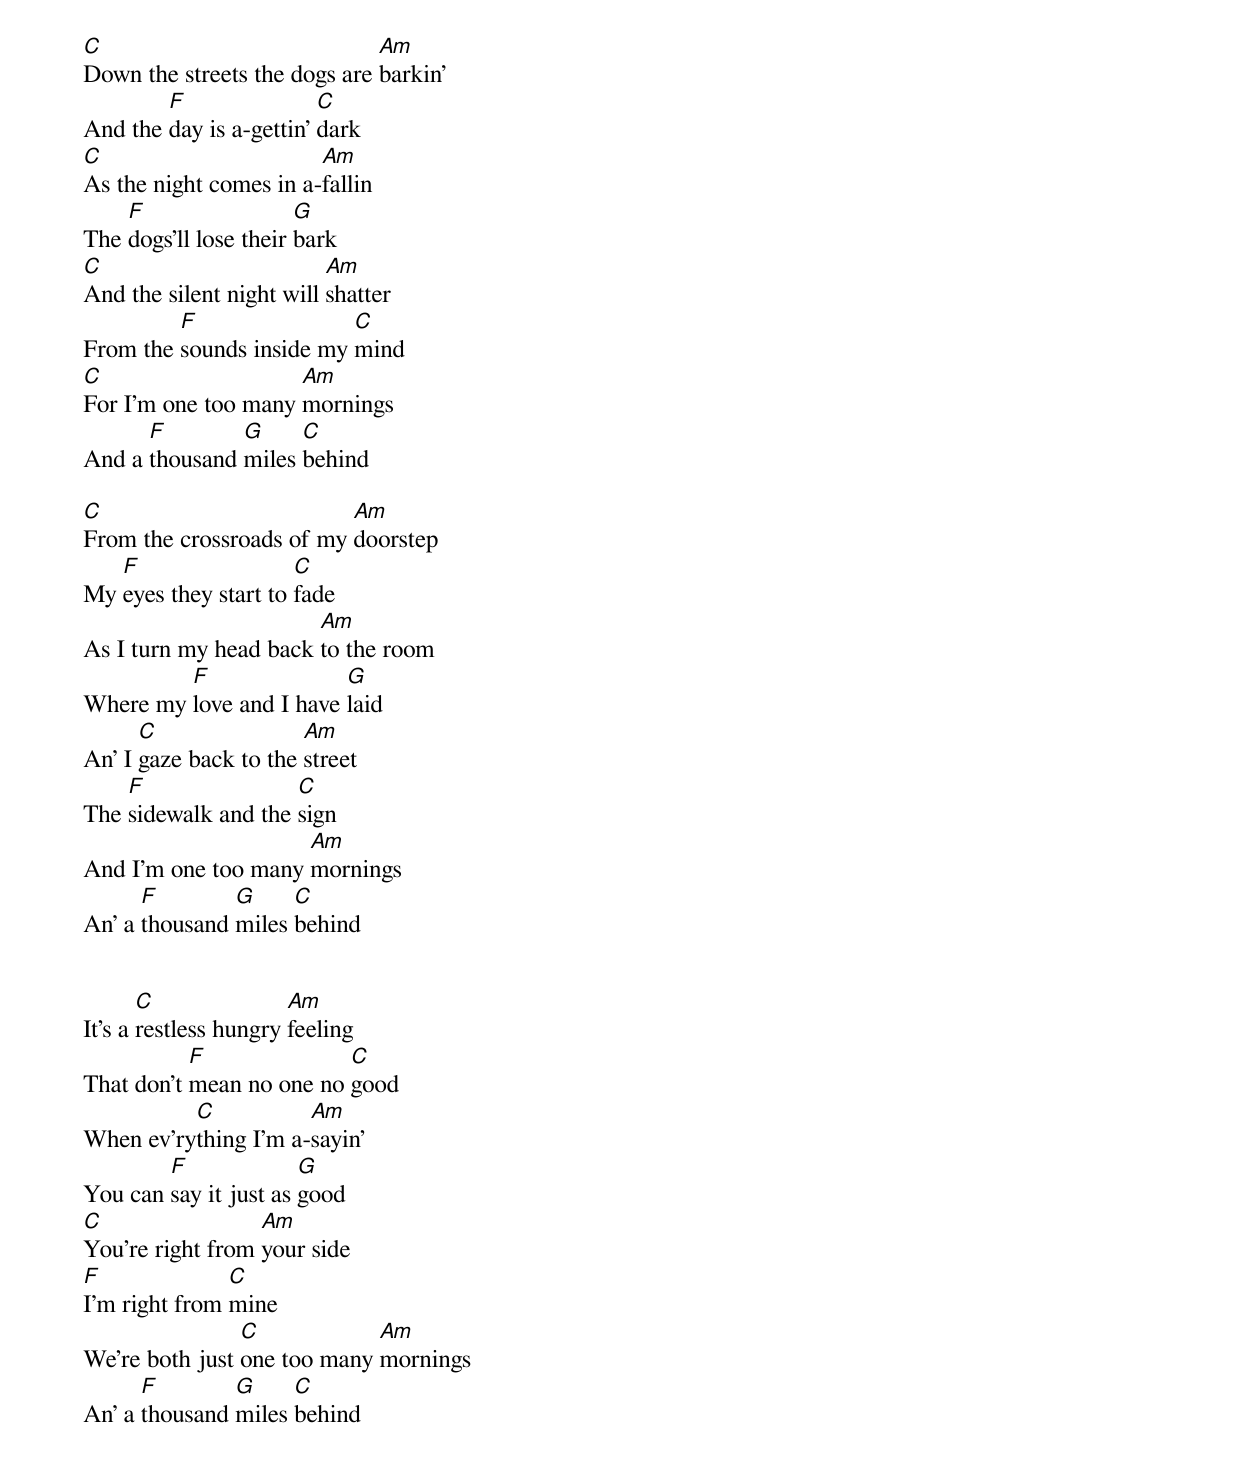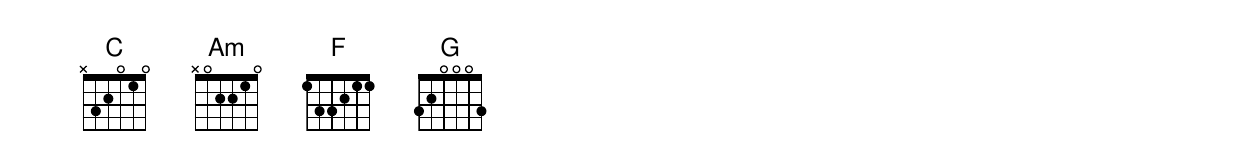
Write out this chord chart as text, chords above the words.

C                             Am
Down the streets the dogs are barkin'
        F                C
And the day is a-gettin' dark
C                       Am
As the night comes in a-fallin
    F                  G
The dogs'll lose their bark
C                         Am
And the silent night will shatter
         F                C
From the sounds inside my mind
C                    Am
For I'm one too many mornings
      F        G     C
And a thousand miles behind

C                         Am
From the crossroads of my doorstep
   F                  C
My eyes they start to fade
                       Am
As I turn my head back to the room
         F               G
Where my love and I have laid
      C                Am
An' I gaze back to the street
    F                C
The sidewalk and the sign
                     Am
And I'm one too many mornings
      F        G     C
An' a thousand miles behind


       C               Am
It's a restless hungry feeling
           F              C
That don't mean no one no good
          C           Am
When ev'rything I'm a-sayin'
        F              G
You can say it just as good
C                 Am
You're right from your side
F              C
I'm right from mine
                C            Am
We're both just one too many mornings
      F        G     C
An' a thousand miles behind
